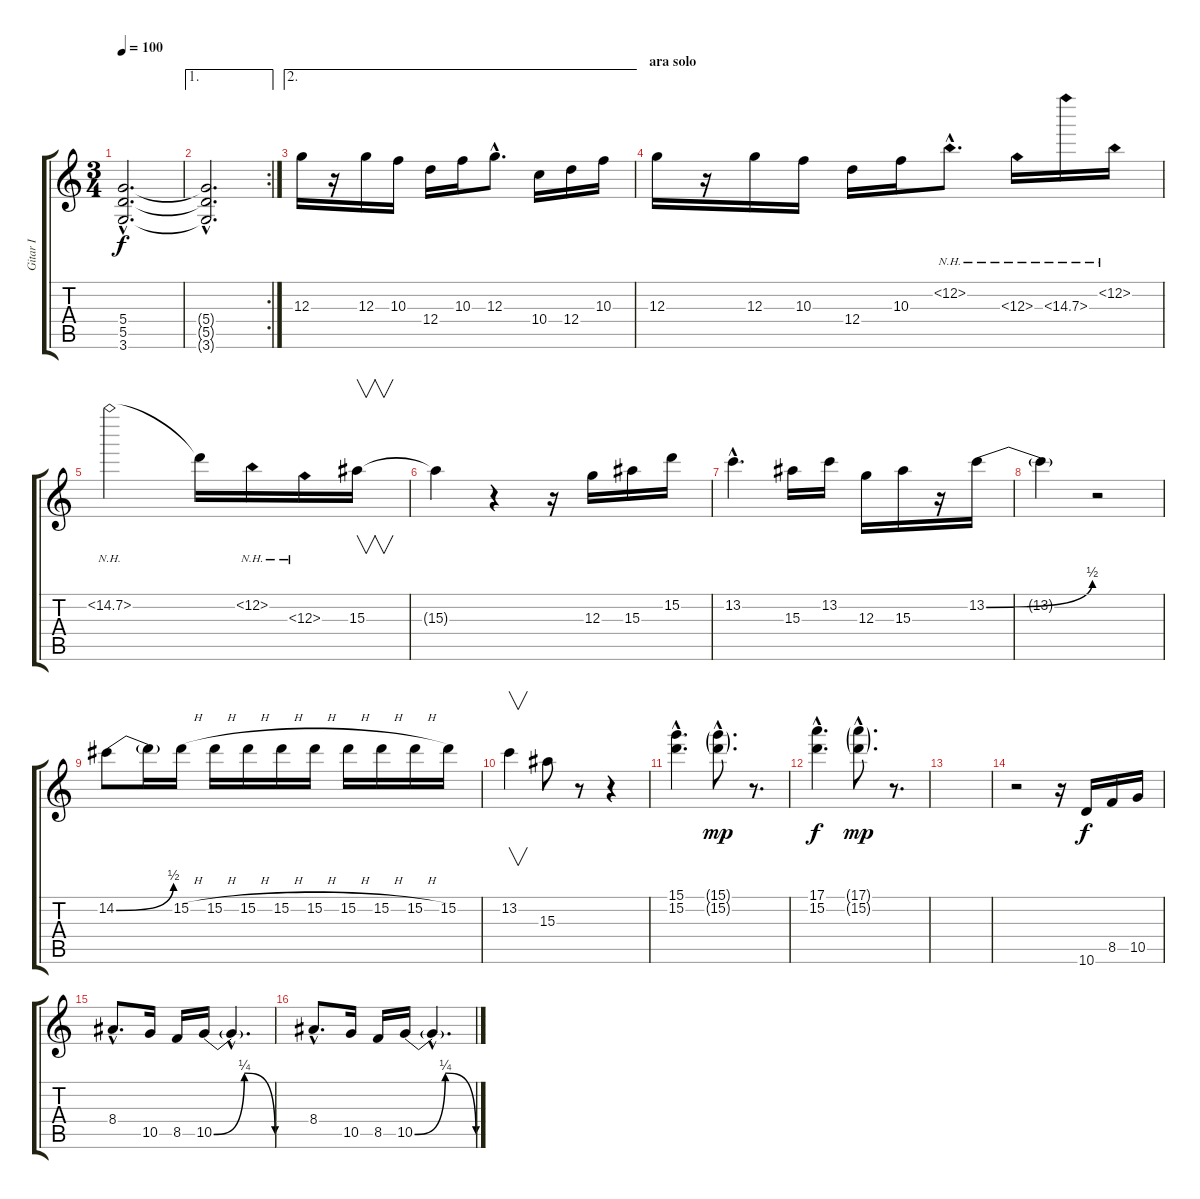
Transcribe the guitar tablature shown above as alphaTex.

\track ("Gitar I" "Gitar I") {instrument distortionguitar}
\staff {score tabs}
\tuning (E4 B3 G3 D3 A2 E2) {hide}
\ts (3 4)
\tempo 100
\clef g2
\ks c
(5.4{hac} 5.5{hac} 3.6{hac}).2{d dy f} |
\ae 1
\rc 2
(5.4{hac t} 5.5{hac t} 3.6{hac t}).2{d} |
\ae 2
12.3.16{volume 16} r.16 12.3.16 10.3.16 12.4.16 10.3.16 12.3{hac}.8{d} 10.4.16 12.4.16 10.3.16 |
\section ("" "ara solo")
12.3.16 r.16 12.3.16 10.3.16 12.4.16 10.3.16 11.2{nh hac}.8{d volume 16} 12.3{nh}.16 15.3{nh}.16 13.2{nh}.16 |
15.2{nh}.2 15.2{t}.16 13.2{nh}.16 12.3{nh}.16 15.3.16{v} |
15.3{t}.4 r.4 r.16 12.3.16 15.3.16 15.2.16 |
13.2{hac}.4{d} 15.3.16 13.2.16 12.3.16 15.3.16 r.16 13.2{be (bend 0 0 60 2)}.16 |
13.2{t}.4 r.2 |
14.2{be (bend 0 0 60 2)}.8 14.2{t}.16 15.2{h}.16 15.2{h}.16 15.2{h}.16 15.2{h}.16 15.2{h}.16 15.2{h}.16 15.2{h}.16 15.2{h}.16 15.2.16 |
13.2.4{v} 15.3.8 r.8 r.4 |
(15.1{hac} 15.2{hac}).4{d} (15.1{g hac} 15.2{g hac}).8{d dy mp} r.8{d} |
(17.1{hac} 15.2{hac}).4{d dy f} (17.1{g hac} 15.2{g hac}).8{d dy mp} r.8{d} |
|
r.2 r.16 10.6.16{dy f} 8.5.16 10.5.16 |
8.4{hac}.8{d} 10.5.16 8.5.16 10.5{be (bendrelease 0 0 7 1 7 1 60 0)}.16 10.5{hac t}.4{d} |
8.4{hac}.8{d} 10.5.16 8.5.16 10.5{be (bendrelease 0 0 7 1 7 1 60 0)}.16 10.5{hac t}.4{d}
